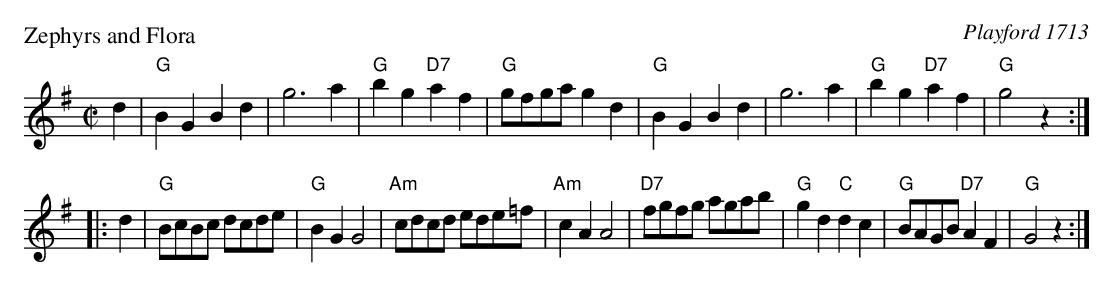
X:1
P: Zephyrs and Flora
O: Playford 1713
M: C|
L: 1/8
K: G
d2 \
| "G"B2G2 B2d2 | g6 a2 | "G"b2g2 "D7"a2f2 | "G"gfga g2d2 \
| "G"B2G2 B2d2 | g6 a2 | "G"b2g2 "D7"a2f2 | "G"g4 z2 :|
|: d2 \
| "G"BcBc dcde | "G"B2G2 G4 | "Am"cdcd ede=f | "Am"c2A2 A4 \
| "D7"fgfg agab | "G"g2d2 "C"d2c2 | "G"BAGB "D7"A2F2 | "G"G4 z2 :|
